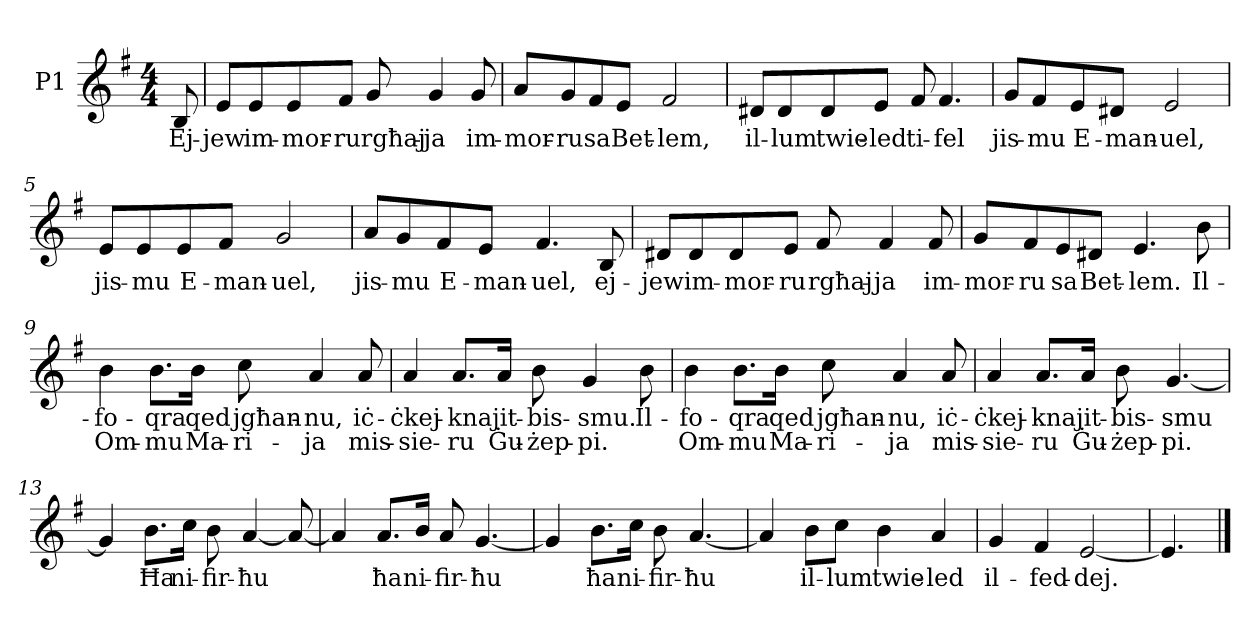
**kern	**text	**text
*part1	*part1	*part1
*staff1	*staff1	*staff1
*I"P1	*	*
*clefG2	*	*
*k[f#]	*	*
*e:	*	*
*M4/4	*	*
=	=	=
8B/	Ej-	.
=1	=1	=1
8e/L	-jew	.
8e/	im-	.
8e/	-mor-	.
8f#/J	-ru	.
8g/	rgħaj-	.
4g/	-ja	.
8g/	im-	.
=2	=2	=2
8a/L	-mor-	.
8g/	-ru	.
8f#/	sa	.
8e/J	Bet-	.
2f#/	-lem,	.
=3	=3	=3
8d#X/L	il-	.
8d#/	-lum	.
8d#/	twie-	.
8e/J	-led	.
8f#/	ti-	.
4.f#/	-fel	.
!!LO:LB:g=z
=4	=4	=4
8g/L	jis-	.
8f#/	-mu	.
8e/	E-	.
8d#X/J	-man-	.
2e/	-uel,	.
=5	=5	=5
8e/L	jis-	.
8e/	-mu	.
8e/	E-	.
8f#/J	-man-	.
2g/	-uel,	.
=6	=6	=6
8a/L	jis-	.
8g/	-mu	.
8f#/	E-	.
8e/J	-man-	.
4.f#/	-uel,	.
8B/	ej-	.
=7	=7	=7
8d#X/L	-jew	.
8d#/	im-	.
8d#/	-mor-	.
8e/J	-ru	.
8f#/	rgħaj-	.
4f#/	-ja	.
8f#/	im-	.
!!LO:LB:g=z
=8	=8	=8
8g/L	-mor-	.
8f#/	-ru	.
8e/	sa	.
8d#X/J	Bet-	.
4.e/	-lem.	.
8b\	Il-	.
=9	=9	=9
4b\	-fo-	Om-
8.b\L	-qra	-mu
16b\Jk	qed	Ma-
8cc\	jgħan-	-ri-
4a/	-nu,	-ja
8a/	iċ-	mis-
=10	=10	=10
4a/	-ċkej-	-sie-
8.a/L	-kna	-ru
16a/Jk	jit-	Ġu-
8b\	-bis-	-żep-
4g/	-smu.	-pi.
8b\	Il-	.
=11	=11	=11
4b\	-fo-	Om-
8.b\L	-qra	-mu
16b\Jk	qed	Ma-
8cc\	jgħan-	-ri-
4a/	-nu,	-ja
8a/	iċ-	mis-
!!LO:LB:g=z
=12	=12	=12
4a/	-ċkej-	-sie-
8.a/L	-kna	-ru
16a/Jk	jit-	Ġu-
8b\	-bis-	-żep-
[4.g/	-smu	-pi.
=13	=13	=13
4g/]	.	.
8.b\L	Ħa	.
16cc\Jk	ni-	.
8b\	-fir-	.
[4a/	-ħu	.
8a/_	.	.
=14	=14	=14
4a/]	.	.
8.a/L	ħa	.
16b/Jk	ni-	.
8a/	-fir-	.
[<4.g/	-ħu	.
=15	=15	=15
4g/]	.	.
8.b\L	ħa	.
16cc\Jk	ni-	.
8b\	-fir-	.
[4.a/	-ħu	.
!!LO:LB:g=z
=16	=16	=16
4a/]	.	.
8b\L	il-	.
8cc\J	-lum	.
4b\	twie-	.
4a/	-led	.
=17	=17	=17
4g/	il-	.
4f#/	-fed-	.
[2e/	-dej.	.
=18	=18	=18
4.e/]	.	.
==	==	==
*-	*-	*-
